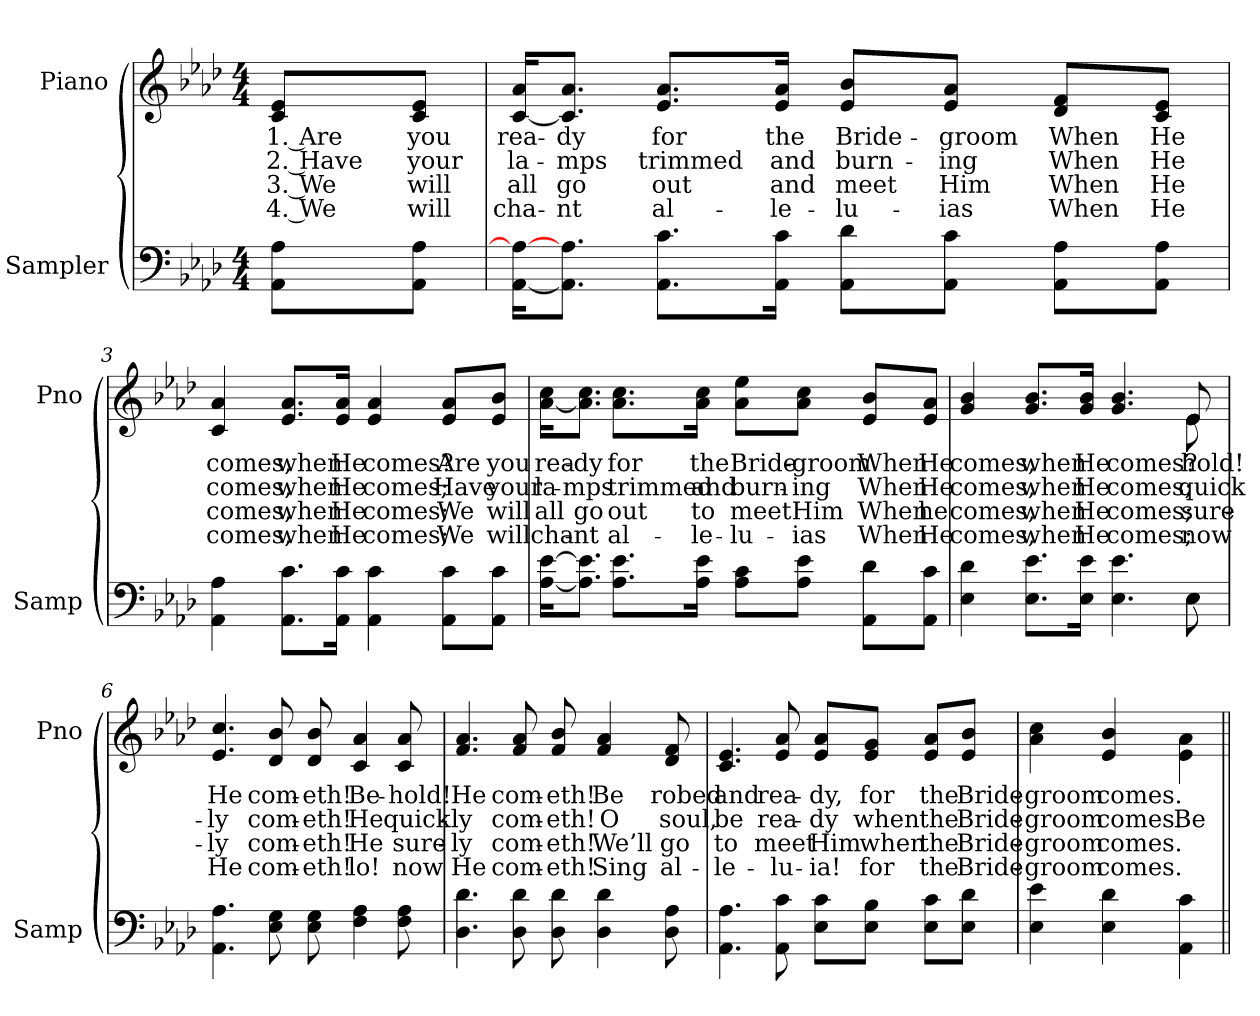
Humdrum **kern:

**kern	**kern	**text	**text	**text	**text
*part2	*part1	*part1	*part1	*part1	*part1
*staff2	*staff1	*staff1	*staff1	*staff1	*staff1
*I"Sampler	*I"Piano	*	*	*	*
*I'Samp	*I'Pno	*	*	*	*
*clefF4	*clefG2	*	*	*	*
*k[b-e-a-d-]	*k[b-e-a-d-]	*	*	*	*
*A-:	*A-:	*	*	*	*
*M4/4	*M4/4	*	*	*	*
=1	=1	=1	=1	=1	=1
8AA-\ 8A-\L	8c/ 8e-/L	1. Are	2. Have	3. We	4. We
8AA-\ 8A-\J	8c/ 8e-/J	you	your	will	will
=2	=2	=2	=2	=2	=2
[16AA-\ 16A-_\KL	[16c/ 16a-/KL	rea-	la-	all	cha-
8.AA-]\ 8.A-\J	8.c]/ 8.a-/J	-dy	-mps	go	-nt
8.AA-\ 8.c\L	8.e-/ 8.a-/L	for	trimmed	out	al-
16AA-\ 16c\Jk	16e-/ 16a-/Jk	the	and	and	-le-
8AA-\ 8d-\L	8e-/ 8b-/L	Bride-	burn-	meet	-lu-
8AA-\ 8c\J	8e-/ 8a-/J	-groom	-ing	Him	-ias
8AA-\ 8A-\L	8d-/ 8f/L	When	When	When	When
8AA-\ 8A-\J	8c/ 8e-/J	He	He	He	He
=3	=3	=3	=3	=3	=3
4AA- 4A-	4c 4a-	comes,	comes,	comes,	comes,
8.AA-\ 8.c\L	8.e-/ 8.a-/L	when	when	when	when
16AA-\ 16c\Jk	16e-/ 16a-/Jk	He	He	He	He
4AA- 4c	4e- 4a-	comes?	comes;	comes;	comes;
8AA-\ 8c\L	8e-/ 8a-/L	Are	Have	We	We
8AA-\ 8c\J	8e-/ 8b-/J	you	your	will	will
=4	=4	=4	=4	=4	=4
[16A-\ [16e-\KL	[16a-\ 16cc\KL	rea-	la-	all	cha-
8.A-]\ 8.e-]\J	8.a-]\ 8.cc\J	-dy	-mps	go	-nt
8.A-\ 8.e-\L	8.a-\ 8.cc\L	for	trimmed	out	al-
16A-\ 16e-\Jk	16a-\ 16cc\Jk	the	and	to	-le-
8A-\ 8c\L	8a-\ 8ee-\L	Bride-	burn-	meet	-lu-
8A-\ 8e-\J	8a-\ 8cc\J	-groom	-ing	Him	-ias
8AA-\ 8d-\L	8e-/ 8b-/L	When	When	When	When
8AA-\ 8c\J	8e-/ 8a-/J	He	He	he	He
=5	=5	=5	=5	=5	=5
*^	*^	*	*	*	*
4E- 4d-	2..ryy	4g 4b-	2..ryy	comes,	comes,	comes,	comes,
8.E-\ 8.e-\L	.	8.g/ 8.b-/L	.	when	when	when	when
16E-\ 16e-\Jk	.	16g/ 16b-/Jk	.	He	He	He	He
4.E- 4.e-	.	4.g 4.b-	.	comes?	comes;	comes;	comes;
8E-\	8E-	8e-/	8e-	-hold!	quick-	sure-	now
*v	*v	*	*	*	*	*	*
*	*v	*v	*	*	*	*
=6	=6	=6	=6	=6	=6
4.AA- 4.A-	4.e- 4.cc	He	-ly	-ly	He
8E- 8G	8d- 8b-	com-	com-	com-	com-
8E- 8G	8d- 8b-	-eth!	-eth!	-eth!	-eth!
4F 4A-	4c 4a-	Be-	He	He	lo!
8F 8A-	8c 8a-	-hold!	quick-	sure-	now
=7	=7	=7	=7	=7	=7
4.D- 4.d-	4.f 4.a-	He	-ly	-ly	He
8D- 8d-	8f 8a-	com-	com-	com-	com-
8D- 8d-	8f 8b-	-eth!	-eth!	-eth!	-eth!
4D- 4d-	4f 4a-	Be	O	We’ll	Sing
8D- 8A-	8d- 8f	robed	soul,	go	al-
=8	=8	=8	=8	=8	=8
4.AA- 4.A-	4.c 4.e-	and	be	to	-le-
8AA- 8c	8e- 8a-	rea-	rea-	meet	-lu-
8E-\ 8c\L	8e-/ 8a-/L	-dy,	-dy	Him	-ia!
8E-\ 8B-\J	8e-/ 8g/J	for	when	when	for
8E-\ 8c\L	8e-/ 8a-/L	the	the	the	the
8E-\ 8d-\J	8e-/ 8b-/J	Bride-	Bride-	Bride-	Bride-
=9	=9	=9	=9	=9	=9
4E- 4e-	4a- 4cc	-groom	-groom	-groom	-groom
4E- 4d-	4e- 4b-	comes.	comes.	comes.	comes.
4AA- 4c	4e-\ 4a-\	.	Be-	.	.
=||	=||	=||	=||	=||	=||
*-	*-	*-	*-	*-	*-
